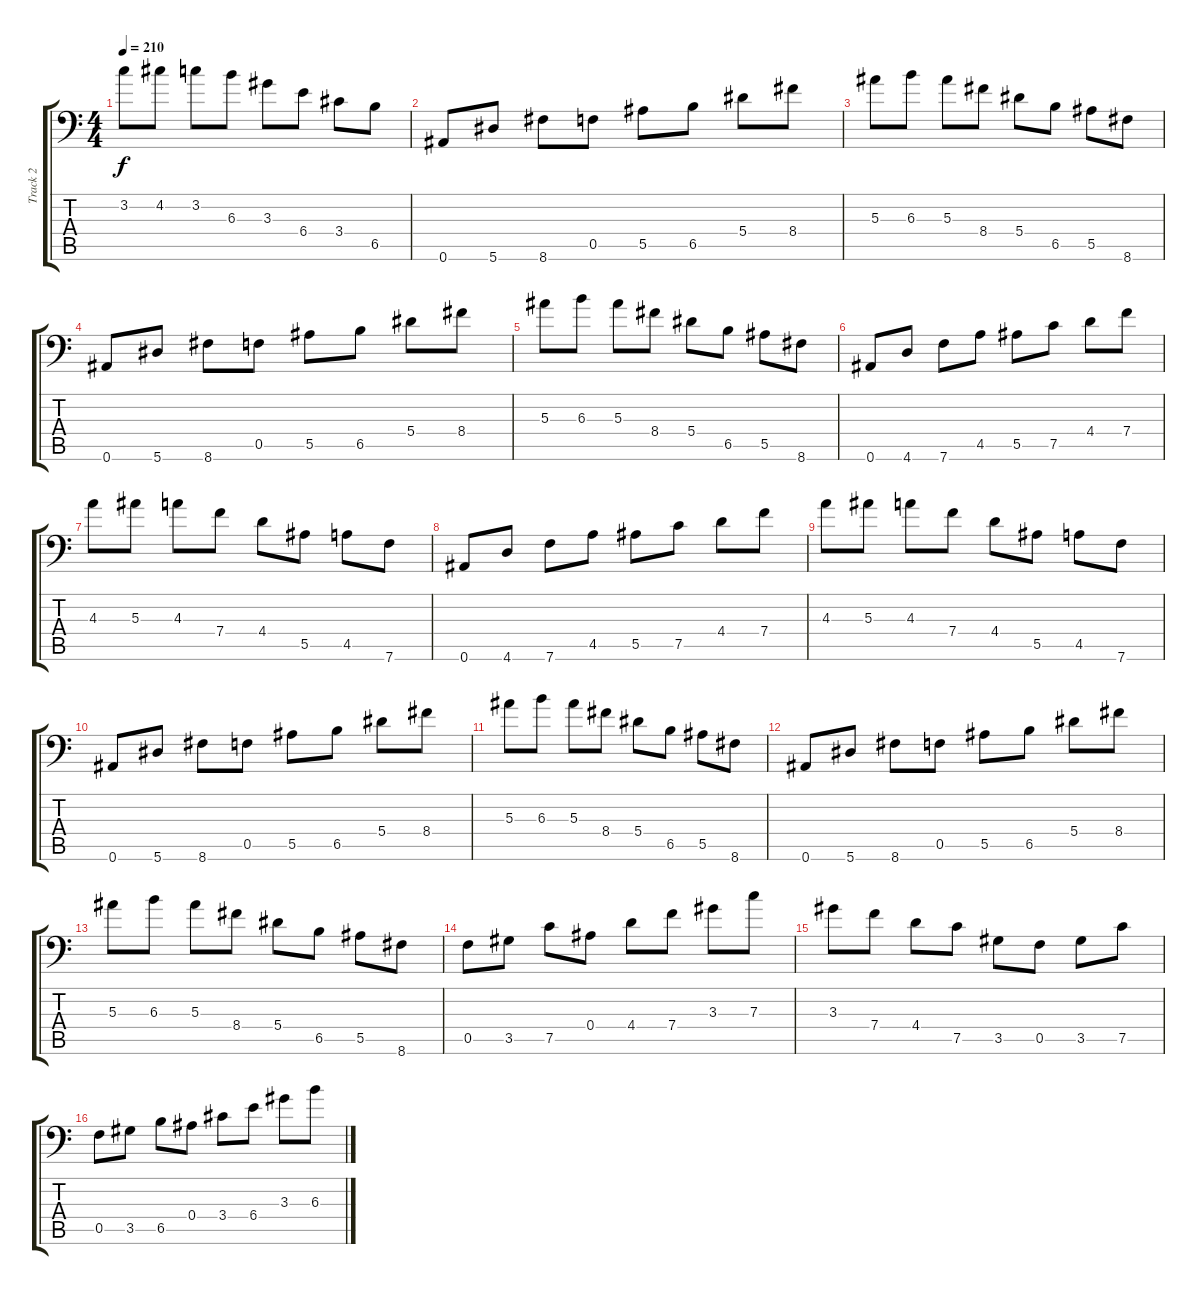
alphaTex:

\track ("Track 2" "Track 2") {instrument distortionguitar}
\staff {score tabs}
\tuning (D4 A3 F3 Bb2 F2 Bb1) {hide}
\ts (4 4)
\tempo 210
\clef f4
\ks c
3.2.8{dy f} 4.2.8 3.2.8 6.3.8 3.3.8 6.4.8 3.4.8 6.5.8 |
0.6.8 5.6.8 8.6.8 0.5.8 5.5.8 6.5.8 5.4.8 8.4.8 |
5.3.8 6.3.8 5.3.8 8.4.8 5.4.8 6.5.8 5.5.8 8.6.8 |
0.6.8 5.6.8 8.6.8 0.5.8 5.5.8 6.5.8 5.4.8 8.4.8 |
5.3.8 6.3.8 5.3.8 8.4.8 5.4.8 6.5.8 5.5.8 8.6.8 |
0.6.8 4.6.8 7.6.8 4.5.8 5.5.8 7.5.8 4.4.8 7.4.8 |
4.3.8 5.3.8 4.3.8 7.4.8 4.4.8 5.5.8 4.5.8 7.6.8 |
0.6.8 4.6.8 7.6.8 4.5.8 5.5.8 7.5.8 4.4.8 7.4.8 |
4.3.8 5.3.8 4.3.8 7.4.8 4.4.8 5.5.8 4.5.8 7.6.8 |
0.6.8 5.6.8 8.6.8 0.5.8 5.5.8 6.5.8 5.4.8 8.4.8 |
5.3.8 6.3.8 5.3.8 8.4.8 5.4.8 6.5.8 5.5.8 8.6.8 |
0.6.8 5.6.8 8.6.8 0.5.8 5.5.8 6.5.8 5.4.8 8.4.8 |
5.3.8 6.3.8 5.3.8 8.4.8 5.4.8 6.5.8 5.5.8 8.6.8 |
0.5.8 3.5.8 7.5.8 0.4.8 4.4.8 7.4.8 3.3.8 7.3.8 |
3.3.8 7.4.8 4.4.8 7.5.8 3.5.8 0.5.8 3.5.8 7.5.8 |
0.5.8 3.5.8 6.5.8 0.4.8 3.4.8 6.4.8 3.3.8 6.3.8
